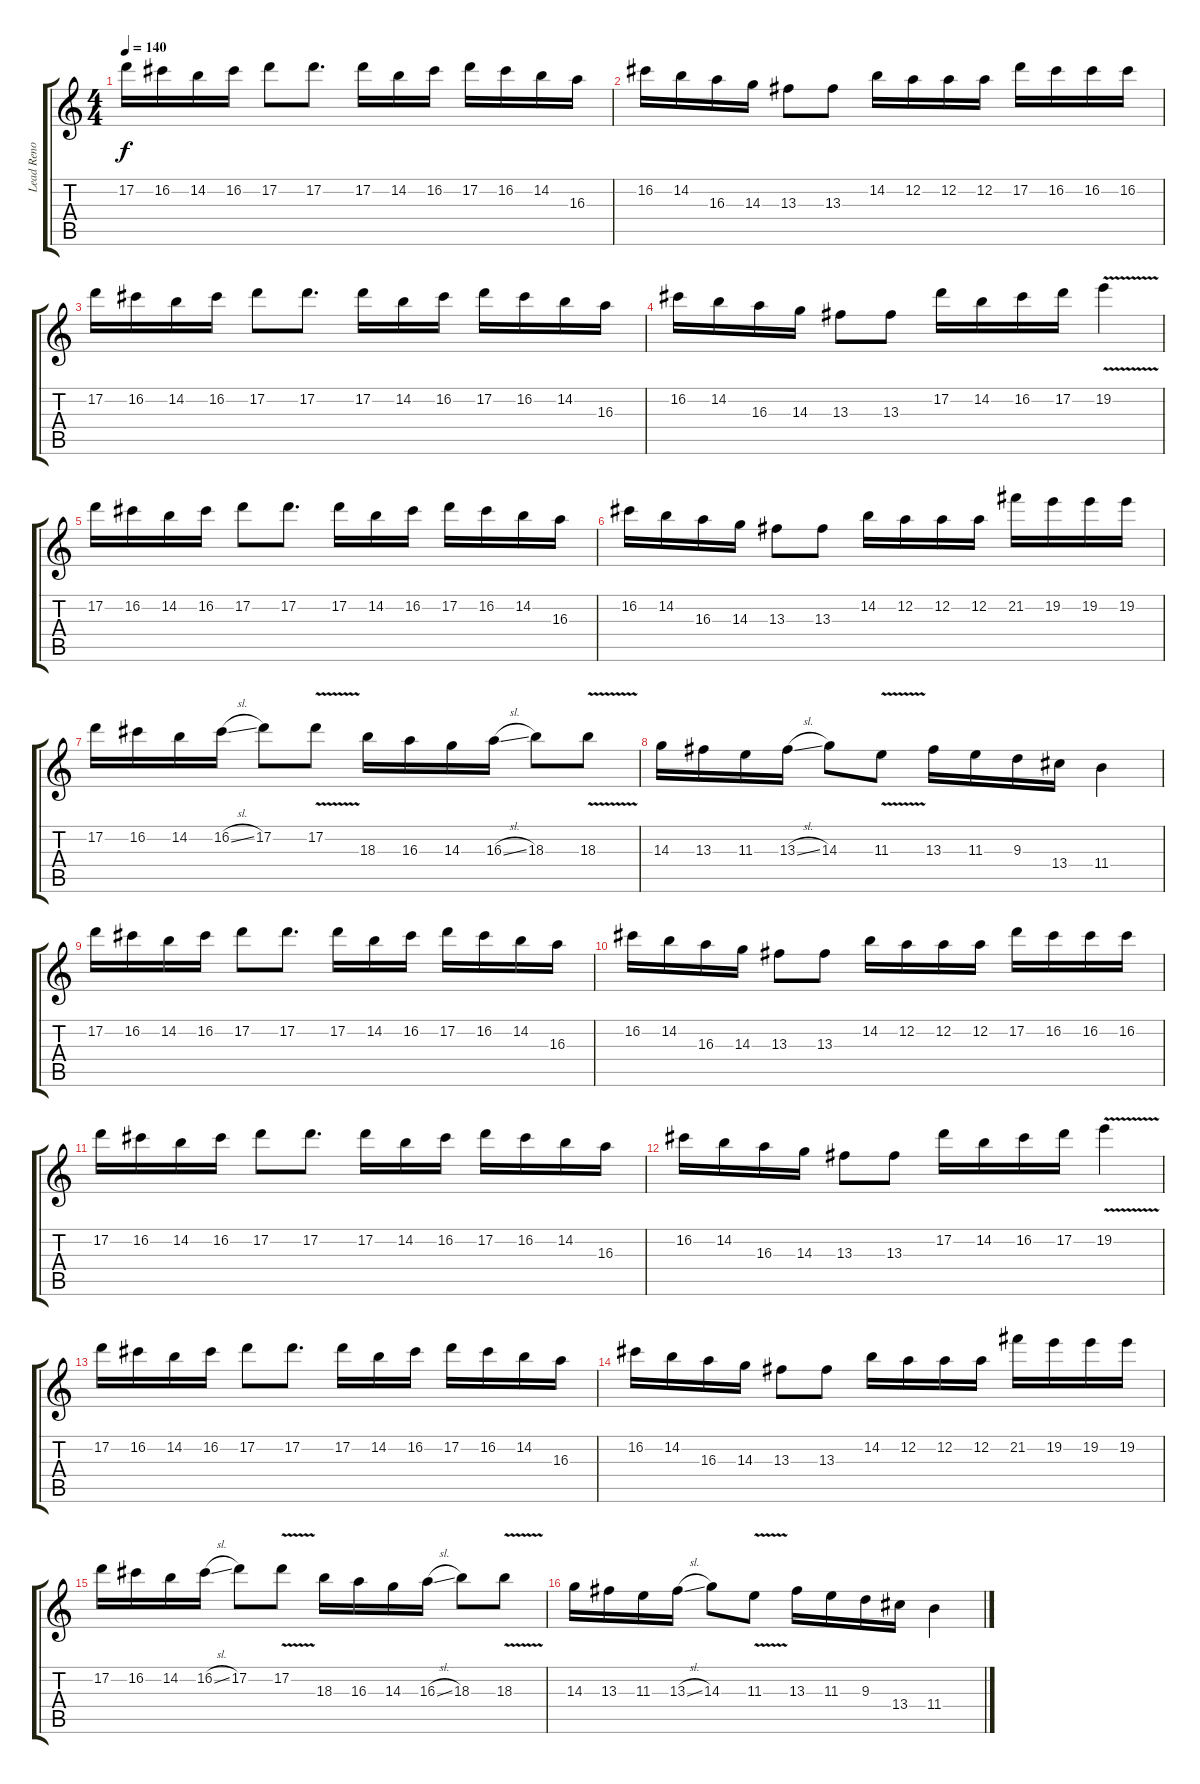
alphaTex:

\track ("Lead Reno" "Lead Reno") {instrument distortionguitar}
\staff {score tabs}
\tuning (D4 A3 F3 C3 G2 D2) {hide}
\ts (4 4)
\tempo 140
\clef g2
\ks c
17.2.16{dy f} 16.2.16 14.2.16 16.2.16 17.2.8 17.2.8{d} 17.2.16 14.2.16 16.2.16 17.2.16 16.2.16 14.2.16 16.3.16 |
16.2.16 14.2.16 16.3.16 14.3.16 13.3.8 13.3.8 14.2.16 12.2.16 12.2.16 12.2.16 17.2.16 16.2.16 16.2.16 16.2.16 |
17.2.16 16.2.16 14.2.16 16.2.16 17.2.8 17.2.8{d} 17.2.16 14.2.16 16.2.16 17.2.16 16.2.16 14.2.16 16.3.16 |
16.2.16 14.2.16 16.3.16 14.3.16 13.3.8 13.3.8 17.2.16 14.2.16 16.2.16 17.2.16 19.2{v}.4 |
17.2.16 16.2.16 14.2.16 16.2.16 17.2.8 17.2.8{d} 17.2.16 14.2.16 16.2.16 17.2.16 16.2.16 14.2.16 16.3.16 |
16.2.16 14.2.16 16.3.16 14.3.16 13.3.8 13.3.8 14.2.16 12.2.16 12.2.16 12.2.16 21.2.16 19.2.16 19.2.16 19.2.16 |
17.2.16 16.2.16 14.2.16 16.2{sl}.16 17.2.8 17.2{v}.8 18.3.16 16.3.16 14.3.16 16.3{sl}.16 18.3.8 18.3{v}.8 |
14.3.16 13.3.16 11.3.16 13.3{sl}.16 14.3.8 11.3{v}.8 13.3.16 11.3.16 9.3.16 13.4.16 11.4.4 |
17.2.16 16.2.16 14.2.16 16.2.16 17.2.8 17.2.8{d} 17.2.16 14.2.16 16.2.16 17.2.16 16.2.16 14.2.16 16.3.16 |
16.2.16 14.2.16 16.3.16 14.3.16 13.3.8 13.3.8 14.2.16 12.2.16 12.2.16 12.2.16 17.2.16 16.2.16 16.2.16 16.2.16 |
17.2.16 16.2.16 14.2.16 16.2.16 17.2.8 17.2.8{d} 17.2.16 14.2.16 16.2.16 17.2.16 16.2.16 14.2.16 16.3.16 |
16.2.16 14.2.16 16.3.16 14.3.16 13.3.8 13.3.8 17.2.16 14.2.16 16.2.16 17.2.16 19.2{v}.4 |
17.2.16 16.2.16 14.2.16 16.2.16 17.2.8 17.2.8{d} 17.2.16 14.2.16 16.2.16 17.2.16 16.2.16 14.2.16 16.3.16 |
16.2.16 14.2.16 16.3.16 14.3.16 13.3.8 13.3.8 14.2.16 12.2.16 12.2.16 12.2.16 21.2.16 19.2.16 19.2.16 19.2.16 |
17.2.16 16.2.16 14.2.16 16.2{sl}.16 17.2.8 17.2{v}.8 18.3.16 16.3.16 14.3.16 16.3{sl}.16 18.3.8 18.3{v}.8 |
14.3.16 13.3.16 11.3.16 13.3{sl}.16 14.3.8 11.3{v}.8 13.3.16 11.3.16 9.3.16 13.4.16 11.4.4
